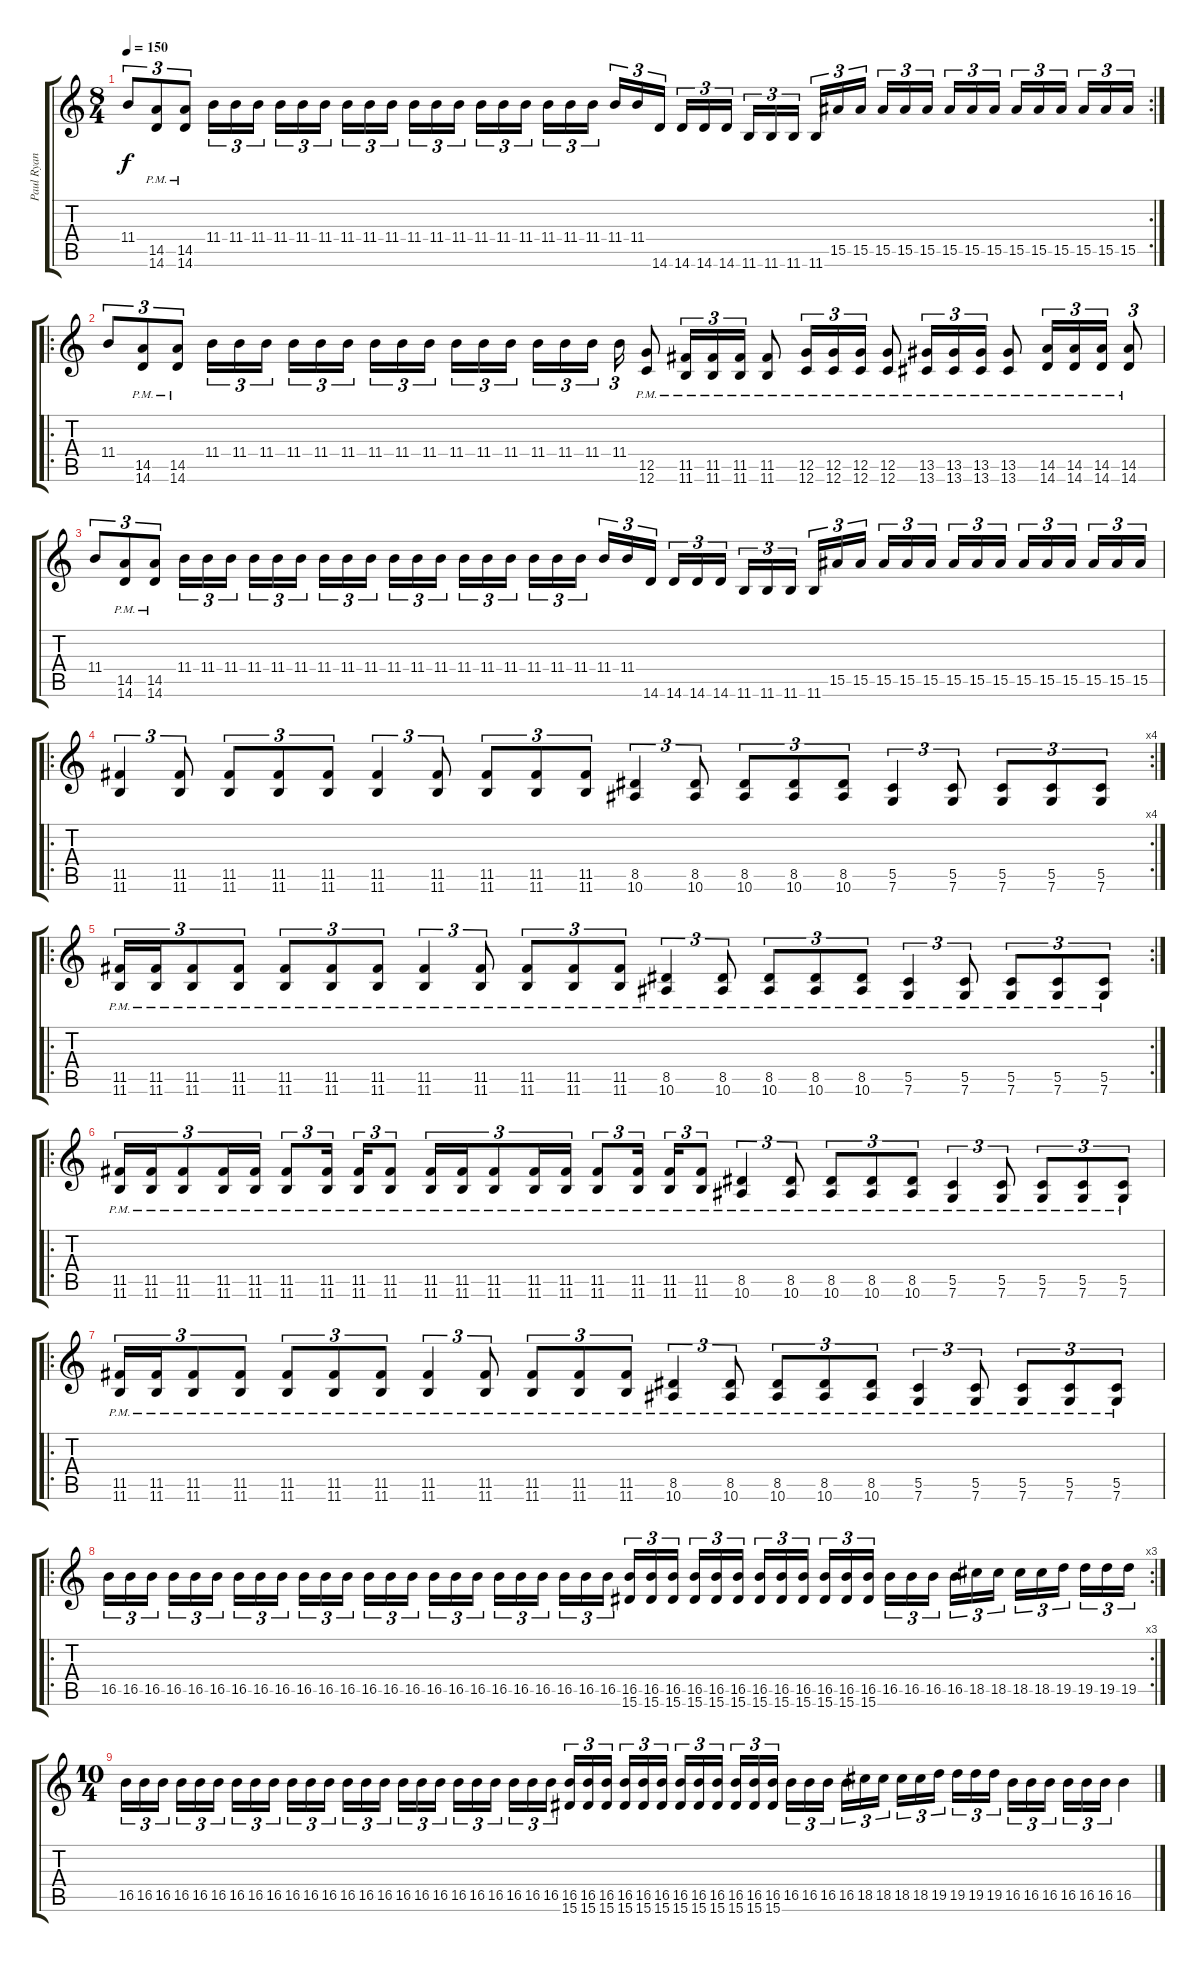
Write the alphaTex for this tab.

\track ("Paul Ryan" "Paul Ryan") {instrument distortionguitar}
\staff {score tabs}
\tuning (D4 A3 F3 C3 G2 C2) {hide}
\rc 2
\ts (8 4)
\tempo 150
\clef g2
\ks c
11.4.8{tu (3 2) dy f} (14.5 14.6{pm}).8{tu (3 2)} (14.5 14.6{pm}).8{tu (3 2)} 11.4.16{tu (3 2)} 11.4.16{tu (3 2)} 11.4.16{tu (3 2) beam splitsecondary} 11.4.16{tu (3 2)} 11.4.16{tu (3 2)} 11.4.16{tu (3 2)} 11.4.16{tu (3 2)} 11.4.16{tu (3 2)} 11.4.16{tu (3 2) beam splitsecondary} 11.4.16{tu (3 2)} 11.4.16{tu (3 2)} 11.4.16{tu (3 2)} 11.4.16{tu (3 2)} 11.4.16{tu (3 2)} 11.4.16{tu (3 2) beam splitsecondary} 11.4.16{tu (3 2)} 11.4.16{tu (3 2)} 11.4.16{tu (3 2)} 11.4.16{tu (3 2)} 11.4.16{tu (3 2)} 14.6.16{tu (3 2) beam splitsecondary} 14.6.16{tu (3 2)} 14.6.16{tu (3 2)} 14.6.16{tu (3 2)} 11.6.16{tu (3 2)} 11.6.16{tu (3 2)} 11.6.16{tu (3 2) beam splitsecondary} 11.6.16{tu (3 2)} 15.5.16{tu (3 2)} 15.5.16{tu (3 2)} 15.5.16{tu (3 2)} 15.5.16{tu (3 2)} 15.5.16{tu (3 2) beam splitsecondary} 15.5.16{tu (3 2)} 15.5.16{tu (3 2)} 15.5.16{tu (3 2)} 15.5.16{tu (3 2)} 15.5.16{tu (3 2)} 15.5.16{tu (3 2) beam splitsecondary} 15.5.16{tu (3 2)} 15.5.16{tu (3 2)} 15.5.16{tu (3 2)} |
\ro
11.4.8{tu (3 2)} (14.5 14.6{pm}).8{tu (3 2)} (14.5 14.6{pm}).8{tu (3 2)} 11.4.16{tu (3 2)} 11.4.16{tu (3 2)} 11.4.16{tu (3 2) beam splitsecondary} 11.4.16{tu (3 2)} 11.4.16{tu (3 2)} 11.4.16{tu (3 2)} 11.4.16{tu (3 2)} 11.4.16{tu (3 2)} 11.4.16{tu (3 2) beam splitsecondary} 11.4.16{tu (3 2)} 11.4.16{tu (3 2)} 11.4.16{tu (3 2)} 11.4.16{tu (3 2)} 11.4.16{tu (3 2)} 11.4.16{tu (3 2) beam splitsecondary} 11.4.16{tu (3 2)} (12.5{pm} 12.6{pm}).8 (11.5{pm} 11.6{pm}).16{tu (3 2)} (11.5{pm} 11.6{pm}).16{tu (3 2)} (11.5{pm} 11.6{pm}).16{tu (3 2)} (11.5{pm} 11.6{pm}).8 (12.5{pm} 12.6{pm}).16{tu (3 2)} (12.5{pm} 12.6{pm}).16{tu (3 2)} (12.5{pm} 12.6{pm}).16{tu (3 2)} (12.5{pm} 12.6{pm}).8 (13.5{pm} 13.6{pm}).16{tu (3 2)} (13.5{pm} 13.6{pm}).16{tu (3 2)} (13.5{pm} 13.6{pm}).16{tu (3 2)} (13.5{pm} 13.6{pm}).8 (14.5{pm} 14.6{pm}).16{tu (3 2)} (14.5{pm} 14.6{pm}).16{tu (3 2)} (14.5{pm} 14.6{pm}).16{tu (3 2)} (14.5{pm} 14.6{pm}).8{tu (3 2)} |
11.4.8{tu (3 2)} (14.5 14.6{pm}).8{tu (3 2)} (14.5 14.6{pm}).8{tu (3 2)} 11.4.16{tu (3 2)} 11.4.16{tu (3 2)} 11.4.16{tu (3 2) beam splitsecondary} 11.4.16{tu (3 2)} 11.4.16{tu (3 2)} 11.4.16{tu (3 2)} 11.4.16{tu (3 2)} 11.4.16{tu (3 2)} 11.4.16{tu (3 2) beam splitsecondary} 11.4.16{tu (3 2)} 11.4.16{tu (3 2)} 11.4.16{tu (3 2)} 11.4.16{tu (3 2)} 11.4.16{tu (3 2)} 11.4.16{tu (3 2) beam splitsecondary} 11.4.16{tu (3 2)} 11.4.16{tu (3 2)} 11.4.16{tu (3 2)} 11.4.16{tu (3 2)} 11.4.16{tu (3 2)} 14.6.16{tu (3 2) beam splitsecondary} 14.6.16{tu (3 2)} 14.6.16{tu (3 2)} 14.6.16{tu (3 2)} 11.6.16{tu (3 2)} 11.6.16{tu (3 2)} 11.6.16{tu (3 2) beam splitsecondary} 11.6.16{tu (3 2)} 15.5.16{tu (3 2)} 15.5.16{tu (3 2)} 15.5.16{tu (3 2)} 15.5.16{tu (3 2)} 15.5.16{tu (3 2) beam splitsecondary} 15.5.16{tu (3 2)} 15.5.16{tu (3 2)} 15.5.16{tu (3 2)} 15.5.16{tu (3 2)} 15.5.16{tu (3 2)} 15.5.16{tu (3 2) beam splitsecondary} 15.5.16{tu (3 2)} 15.5.16{tu (3 2)} 15.5.16{tu (3 2)} |
\ro
\rc 4
(11.5 11.6).4{tu (3 2)} (11.5 11.6).8{tu (3 2)} (11.5 11.6).8{tu (3 2)} (11.5 11.6).8{tu (3 2)} (11.5 11.6).8{tu (3 2)} (11.5 11.6).4{tu (3 2)} (11.5 11.6).8{tu (3 2)} (11.5 11.6).8{tu (3 2)} (11.5 11.6).8{tu (3 2)} (11.5 11.6).8{tu (3 2)} (8.5 10.6).4{tu (3 2)} (8.5 10.6).8{tu (3 2)} (8.5 10.6).8{tu (3 2)} (8.5 10.6).8{tu (3 2)} (8.5 10.6).8{tu (3 2)} (5.5 7.6).4{tu (3 2)} (5.5 7.6).8{tu (3 2)} (5.5 7.6).8{tu (3 2)} (5.5 7.6).8{tu (3 2)} (5.5 7.6).8{tu (3 2)} |
\ro
\rc 2
(11.5{pm} 11.6{pm}).16{tu (3 2)} (11.5{pm} 11.6{pm}).16{tu (3 2)} (11.5{pm} 11.6{pm}).8{tu (3 2)} (11.5{pm} 11.6{pm}).8{tu (3 2)} (11.5{pm} 11.6{pm}).8{tu (3 2)} (11.5{pm} 11.6{pm}).8{tu (3 2)} (11.5{pm} 11.6{pm}).8{tu (3 2)} (11.5{pm} 11.6{pm}).4{tu (3 2)} (11.5{pm} 11.6{pm}).8{tu (3 2)} (11.5{pm} 11.6{pm}).8{tu (3 2)} (11.5{pm} 11.6{pm}).8{tu (3 2)} (11.5{pm} 11.6{pm}).8{tu (3 2)} (8.5{pm} 10.6{pm}).4{tu (3 2)} (8.5{pm} 10.6{pm}).8{tu (3 2)} (8.5{pm} 10.6{pm}).8{tu (3 2)} (8.5{pm} 10.6{pm}).8{tu (3 2)} (8.5{pm} 10.6{pm}).8{tu (3 2)} (5.5{pm} 7.6{pm}).4{tu (3 2)} (5.5{pm} 7.6{pm}).8{tu (3 2)} (5.5{pm} 7.6{pm}).8{tu (3 2)} (5.5{pm} 7.6{pm}).8{tu (3 2)} (5.5{pm} 7.6{pm}).8{tu (3 2)} |
\ro
(11.5{pm} 11.6{pm}).16{tu (3 2)} (11.5{pm} 11.6{pm}).16{tu (3 2)} (11.5{pm} 11.6{pm}).8{tu (3 2)} (11.5{pm} 11.6{pm}).16{tu (3 2)} (11.5{pm} 11.6{pm}).16{tu (3 2)} (11.5{pm} 11.6{pm}).8{tu (3 2)} (11.5{pm} 11.6{pm}).16{tu (3 2) beam splitsecondary} (11.5{pm} 11.6{pm}).16{tu (3 2)} (11.5{pm} 11.6{pm}).8{tu (3 2)} (11.5{pm} 11.6{pm}).16{tu (3 2)} (11.5{pm} 11.6{pm}).16{tu (3 2)} (11.5{pm} 11.6{pm}).8{tu (3 2)} (11.5{pm} 11.6{pm}).16{tu (3 2)} (11.5{pm} 11.6{pm}).16{tu (3 2)} (11.5{pm} 11.6{pm}).8{tu (3 2)} (11.5{pm} 11.6{pm}).16{tu (3 2) beam splitsecondary} (11.5{pm} 11.6{pm}).16{tu (3 2)} (11.5{pm} 11.6{pm}).8{tu (3 2)} (8.5{pm} 10.6{pm}).4{tu (3 2)} (8.5{pm} 10.6{pm}).8{tu (3 2)} (8.5{pm} 10.6{pm}).8{tu (3 2)} (8.5{pm} 10.6{pm}).8{tu (3 2)} (8.5{pm} 10.6{pm}).8{tu (3 2)} (5.5{pm} 7.6{pm}).4{tu (3 2)} (5.5{pm} 7.6{pm}).8{tu (3 2)} (5.5{pm} 7.6{pm}).8{tu (3 2)} (5.5{pm} 7.6{pm}).8{tu (3 2)} (5.5{pm} 7.6{pm}).8{tu (3 2)} |
\ro
(11.5{pm} 11.6{pm}).16{tu (3 2)} (11.5{pm} 11.6{pm}).16{tu (3 2)} (11.5{pm} 11.6{pm}).8{tu (3 2)} (11.5{pm} 11.6{pm}).8{tu (3 2)} (11.5{pm} 11.6{pm}).8{tu (3 2)} (11.5{pm} 11.6{pm}).8{tu (3 2)} (11.5{pm} 11.6{pm}).8{tu (3 2)} (11.5{pm} 11.6{pm}).4{tu (3 2)} (11.5{pm} 11.6{pm}).8{tu (3 2)} (11.5{pm} 11.6{pm}).8{tu (3 2)} (11.5{pm} 11.6{pm}).8{tu (3 2)} (11.5{pm} 11.6{pm}).8{tu (3 2)} (8.5{pm} 10.6{pm}).4{tu (3 2)} (8.5{pm} 10.6{pm}).8{tu (3 2)} (8.5{pm} 10.6{pm}).8{tu (3 2)} (8.5{pm} 10.6{pm}).8{tu (3 2)} (8.5{pm} 10.6{pm}).8{tu (3 2)} (5.5{pm} 7.6{pm}).4{tu (3 2)} (5.5{pm} 7.6{pm}).8{tu (3 2)} (5.5{pm} 7.6{pm}).8{tu (3 2)} (5.5{pm} 7.6{pm}).8{tu (3 2)} (5.5{pm} 7.6{pm}).8{tu (3 2)} |
\ro
\rc 3
16.5.16{tu (3 2)} 16.5.16{tu (3 2)} 16.5.16{tu (3 2) beam splitsecondary} 16.5.16{tu (3 2)} 16.5.16{tu (3 2)} 16.5.16{tu (3 2)} 16.5.16{tu (3 2)} 16.5.16{tu (3 2)} 16.5.16{tu (3 2) beam splitsecondary} 16.5.16{tu (3 2)} 16.5.16{tu (3 2)} 16.5.16{tu (3 2)} 16.5.16{tu (3 2)} 16.5.16{tu (3 2)} 16.5.16{tu (3 2) beam splitsecondary} 16.5.16{tu (3 2)} 16.5.16{tu (3 2)} 16.5.16{tu (3 2)} 16.5.16{tu (3 2)} 16.5.16{tu (3 2)} 16.5.16{tu (3 2) beam splitsecondary} 16.5.16{tu (3 2)} 16.5.16{tu (3 2)} 16.5.16{tu (3 2)} (16.5 15.6).16{tu (3 2)} (16.5 15.6).16{tu (3 2)} (16.5 15.6).16{tu (3 2) beam splitsecondary} (16.5 15.6).16{tu (3 2)} (16.5 15.6).16{tu (3 2)} (16.5 15.6).16{tu (3 2)} (16.5 15.6).16{tu (3 2)} (16.5 15.6).16{tu (3 2)} (16.5 15.6).16{tu (3 2) beam splitsecondary} (16.5 15.6).16{tu (3 2)} (16.5 15.6).16{tu (3 2)} (16.5 15.6).16{tu (3 2)} 16.5.16{tu (3 2)} 16.5.16{tu (3 2)} 16.5.16{tu (3 2) beam splitsecondary} 16.5.16{tu (3 2)} 18.5.16{tu (3 2)} 18.5.16{tu (3 2)} 18.5.16{tu (3 2)} 18.5.16{tu (3 2)} 19.5.16{tu (3 2) beam splitsecondary} 19.5.16{tu (3 2)} 19.5.16{tu (3 2)} 19.5.16{tu (3 2)} |
\ts (10 4)
16.5.16{tu (3 2)} 16.5.16{tu (3 2)} 16.5.16{tu (3 2) beam splitsecondary} 16.5.16{tu (3 2)} 16.5.16{tu (3 2)} 16.5.16{tu (3 2)} 16.5.16{tu (3 2)} 16.5.16{tu (3 2)} 16.5.16{tu (3 2) beam splitsecondary} 16.5.16{tu (3 2)} 16.5.16{tu (3 2)} 16.5.16{tu (3 2)} 16.5.16{tu (3 2)} 16.5.16{tu (3 2)} 16.5.16{tu (3 2) beam splitsecondary} 16.5.16{tu (3 2)} 16.5.16{tu (3 2)} 16.5.16{tu (3 2)} 16.5.16{tu (3 2)} 16.5.16{tu (3 2)} 16.5.16{tu (3 2) beam splitsecondary} 16.5.16{tu (3 2)} 16.5.16{tu (3 2)} 16.5.16{tu (3 2)} (16.5 15.6).16{tu (3 2)} (16.5 15.6).16{tu (3 2)} (16.5 15.6).16{tu (3 2) beam splitsecondary} (16.5 15.6).16{tu (3 2)} (16.5 15.6).16{tu (3 2)} (16.5 15.6).16{tu (3 2)} (16.5 15.6).16{tu (3 2)} (16.5 15.6).16{tu (3 2)} (16.5 15.6).16{tu (3 2) beam splitsecondary} (16.5 15.6).16{tu (3 2)} (16.5 15.6).16{tu (3 2)} (16.5 15.6).16{tu (3 2)} 16.5.16{tu (3 2)} 16.5.16{tu (3 2)} 16.5.16{tu (3 2) beam splitsecondary} 16.5.16{tu (3 2)} 18.5.16{tu (3 2)} 18.5.16{tu (3 2)} 18.5.16{tu (3 2)} 18.5.16{tu (3 2)} 19.5.16{tu (3 2) beam splitsecondary} 19.5.16{tu (3 2)} 19.5.16{tu (3 2)} 19.5.16{tu (3 2)} 16.5.16{tu (3 2)} 16.5.16{tu (3 2)} 16.5.16{tu (3 2) beam splitsecondary} 16.5.16{tu (3 2)} 16.5.16{tu (3 2)} 16.5.16{tu (3 2)} 16.5.4
